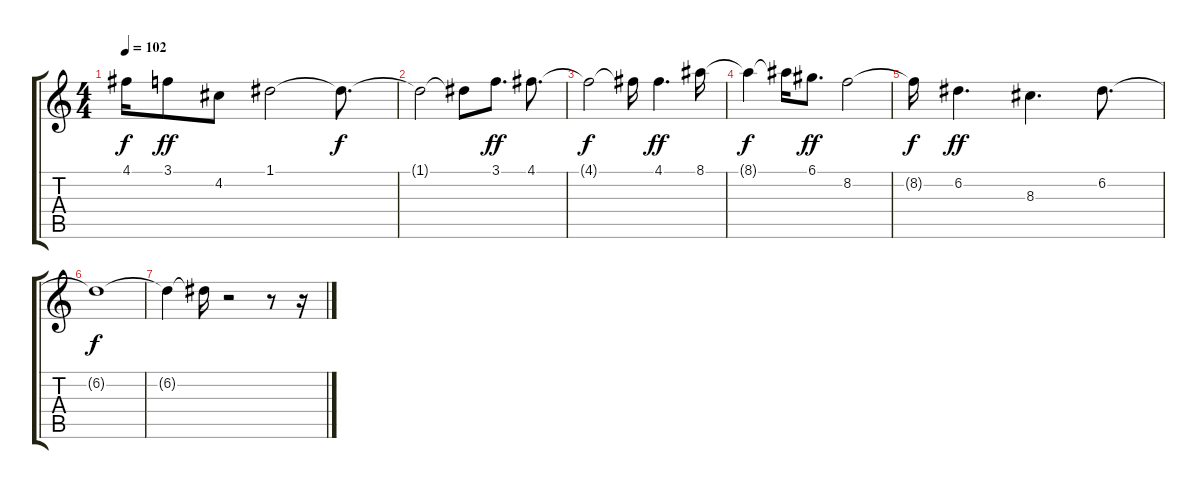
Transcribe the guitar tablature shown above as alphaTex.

\track "" {instrument distortionguitar}
\staff {score tabs}
\tuning (D4 A3 F3 C3 G2 D2) {hide}
\ts (4 4)
\tempo 102
\clef g2
\ks c
4.1{t}.16{dy f} 3.1.8{dy ff} 4.2.8 1.1.2 1.1{t}.8{d dy f} |
1.1{t}.2 1.1{t}.8 3.1.8{d dy ff} 4.1.8{d} |
4.1{t}.2{dy f} 4.1{t}.16 4.1.4{d dy ff} 8.1.16 |
8.1{t}.4{dy f} 8.1{t}.16 6.1.8{d dy ff} 8.2.2 |
8.2{t}.16{dy f} 6.2.4{d dy ff} 8.3.4{d} 6.2.8{d} |
6.2{t}.1{dy f} |
6.2{t}.4 6.2{t}.16 r.2 r.8 r.16
